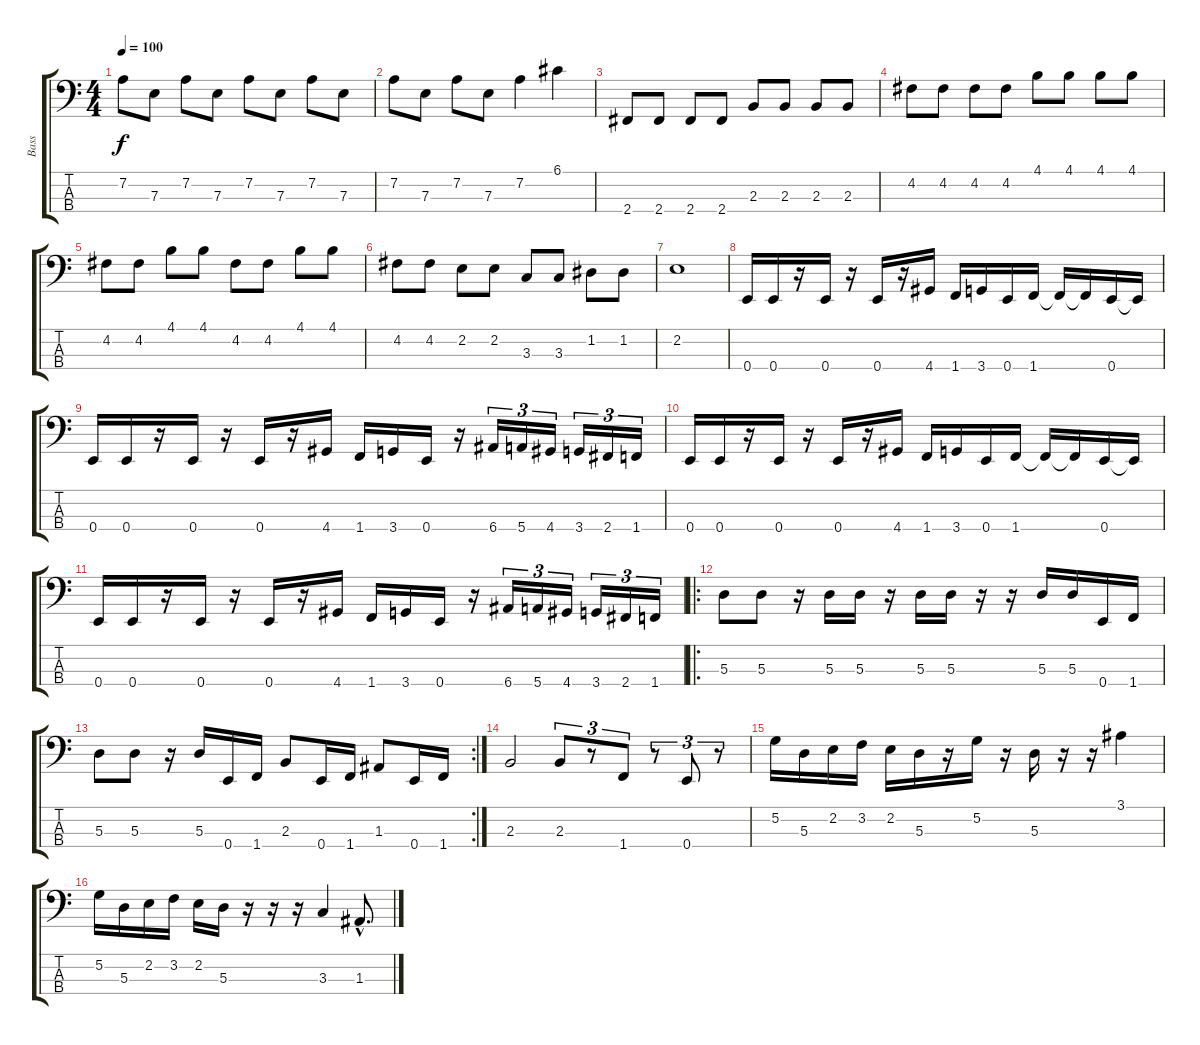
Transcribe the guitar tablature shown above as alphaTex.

\track ("Bass" "Bass") {instrument electricbasspick}
\staff {score tabs}
\tuning (G2 D2 A1 E1) {hide}
\ts (4 4)
\tempo 100
\clef f4
\ks c
7.2.8{dy f} 7.3.8 7.2.8 7.3.8 7.2.8 7.3.8 7.2.8 7.3.8 |
7.2.8 7.3.8 7.2.8 7.3.8 7.2.4 6.1.4 |
2.4.8 2.4.8 2.4.8 2.4.8 2.3.8 2.3.8 2.3.8 2.3.8 |
4.2.8 4.2.8 4.2.8 4.2.8 4.1.8 4.1.8 4.1.8 4.1.8 |
4.2.8 4.2.8 4.1.8 4.1.8 4.2.8 4.2.8 4.1.8 4.1.8 |
4.2.8 4.2.8 2.2.8 2.2.8 3.3.8 3.3.8 1.2.8 1.2.8 |
2.2.1 |
0.4.16 0.4.16 r.16 0.4.16 r.16 0.4.16 r.16 4.4.16 1.4.16 3.4.16 0.4.16 1.4.16 1.4{t}.16 1.4{t}.16 0.4.16 0.4{t}.16 |
0.4.16 0.4.16 r.16 0.4.16 r.16 0.4.16 r.16 4.4.16 1.4.16 3.4.16 0.4.16 r.16 6.4.16{tu (3 2)} 5.4.16{tu (3 2)} 4.4.16{tu (3 2)} 3.4.16{tu (3 2)} 2.4.16{tu (3 2)} 1.4.16{tu (3 2)} |
0.4.16 0.4.16 r.16 0.4.16 r.16 0.4.16 r.16 4.4.16 1.4.16 3.4.16 0.4.16 1.4.16 1.4{t}.16 1.4{t}.16 0.4.16 0.4{t}.16 |
0.4.16 0.4.16 r.16 0.4.16 r.16 0.4.16 r.16 4.4.16 1.4.16 3.4.16 0.4.16 r.16 6.4.16{tu (3 2)} 5.4.16{tu (3 2)} 4.4.16{tu (3 2)} 3.4.16{tu (3 2)} 2.4.16{tu (3 2)} 1.4.16{tu (3 2)} |
\ro
5.3.8 5.3.8 r.16 5.3.16 5.3.16 r.16 5.3.16 5.3.16 r.16 r.16 5.3.16 5.3.16 0.4.16 1.4.16 |
\rc 2
5.3.8 5.3.8 r.16 5.3.16 0.4.16 1.4.16 2.3.8 0.4.16 1.4.16 1.3.8 0.4.16 1.4.16 |
2.3.2 2.3.8{tu (3 2)} r.8{tu (3 2)} 1.4.8{tu (3 2)} r.8{tu (3 2)} 0.4.8{tu (3 2)} r.8{tu (3 2)} |
5.2.16 5.3.16 2.2.16 3.2.16 2.2.16 5.3.16 r.16 5.2.16 r.16 5.3.16 r.16 r.16 3.1.4 |
5.2.16 5.3.16 2.2.16 3.2.16 2.2.16 5.3.16 r.16 r.16 r.16 3.3.4 1.3{hac}.8{d}
